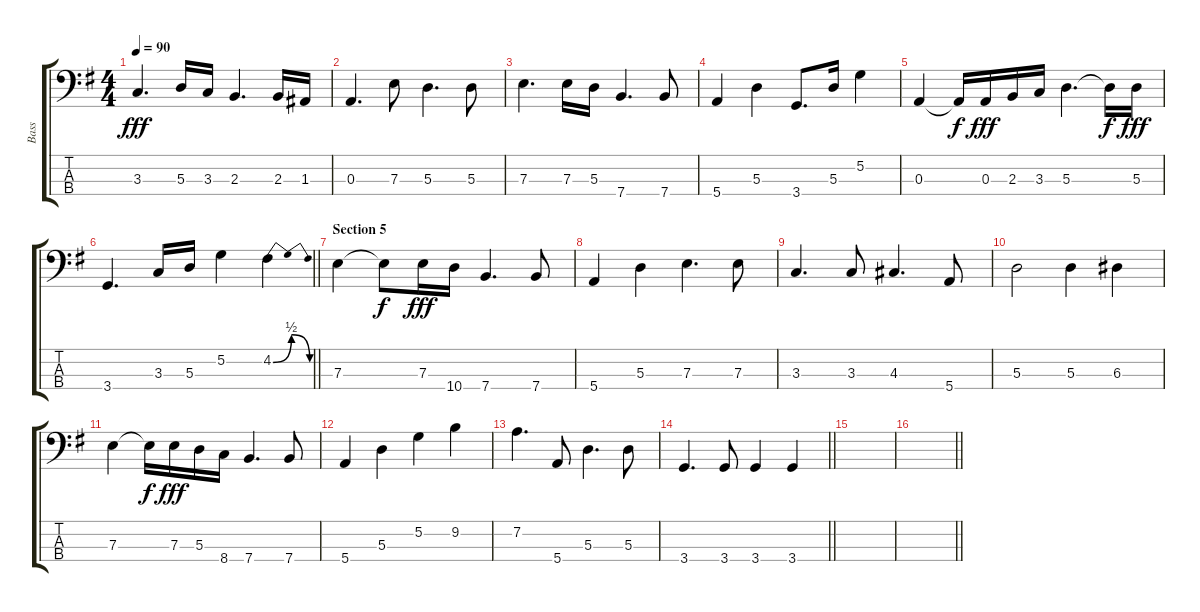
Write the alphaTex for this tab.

\track ("Bass" "Bass") {instrument electricbassfinger}
\staff {score tabs}
\tuning (G2 D2 A1 E1) {hide}
\ts (4 4)
\tempo 90
\clef f4
\ks g
3.3.4{d dy fff} 5.3.16 3.3.16 2.3.4{d} 2.3.16 1.3.16 |
0.3.4{d} 7.3.8 5.3.4{d} 5.3.8 |
7.3.4{d} 7.3.16 5.3.16 7.4.4{d} 7.4.8 |
5.4.4 5.3.4 3.4.8{d} 5.3.16 5.2.4 |
0.3.4 0.3{t}.16{dy f} 0.3.16{dy fff} 2.3.16 3.3.16 5.3.4{d} 5.3{t}.16{dy f} 5.3.16{dy fff} |
\barLineRight lightlight
3.4.4{d} 3.3.16 5.3.16 5.2.4 4.2{be (bendrelease 0 0 25 2 25 2 60 0)}.4 |
\section ("" "Section 5")
7.3.4 7.3{t}.8{dy f} 7.3.16{dy fff} 10.4.16 7.4.4{d} 7.4.8 |
5.4.4 5.3.4 7.3.4{d} 7.3.8 |
3.3.4{d} 3.3.8 4.3.4{d} 5.4.8 |
5.3.2 5.3.4 6.3.4 |
7.3.4 7.3{t}.16{dy f} 7.3.16{dy fff} 5.3.16 8.4.16 7.4.4{d} 7.4.8 |
5.4.4 5.3.4 5.2.4 9.2.4 |
7.2.4{d} 5.4.8 5.3.4{d} 5.3.8 |
\barLineRight lightlight
3.4.4{d} 3.4.8 3.4.4 3.4.4 |
|
\barLineRight lightlight
